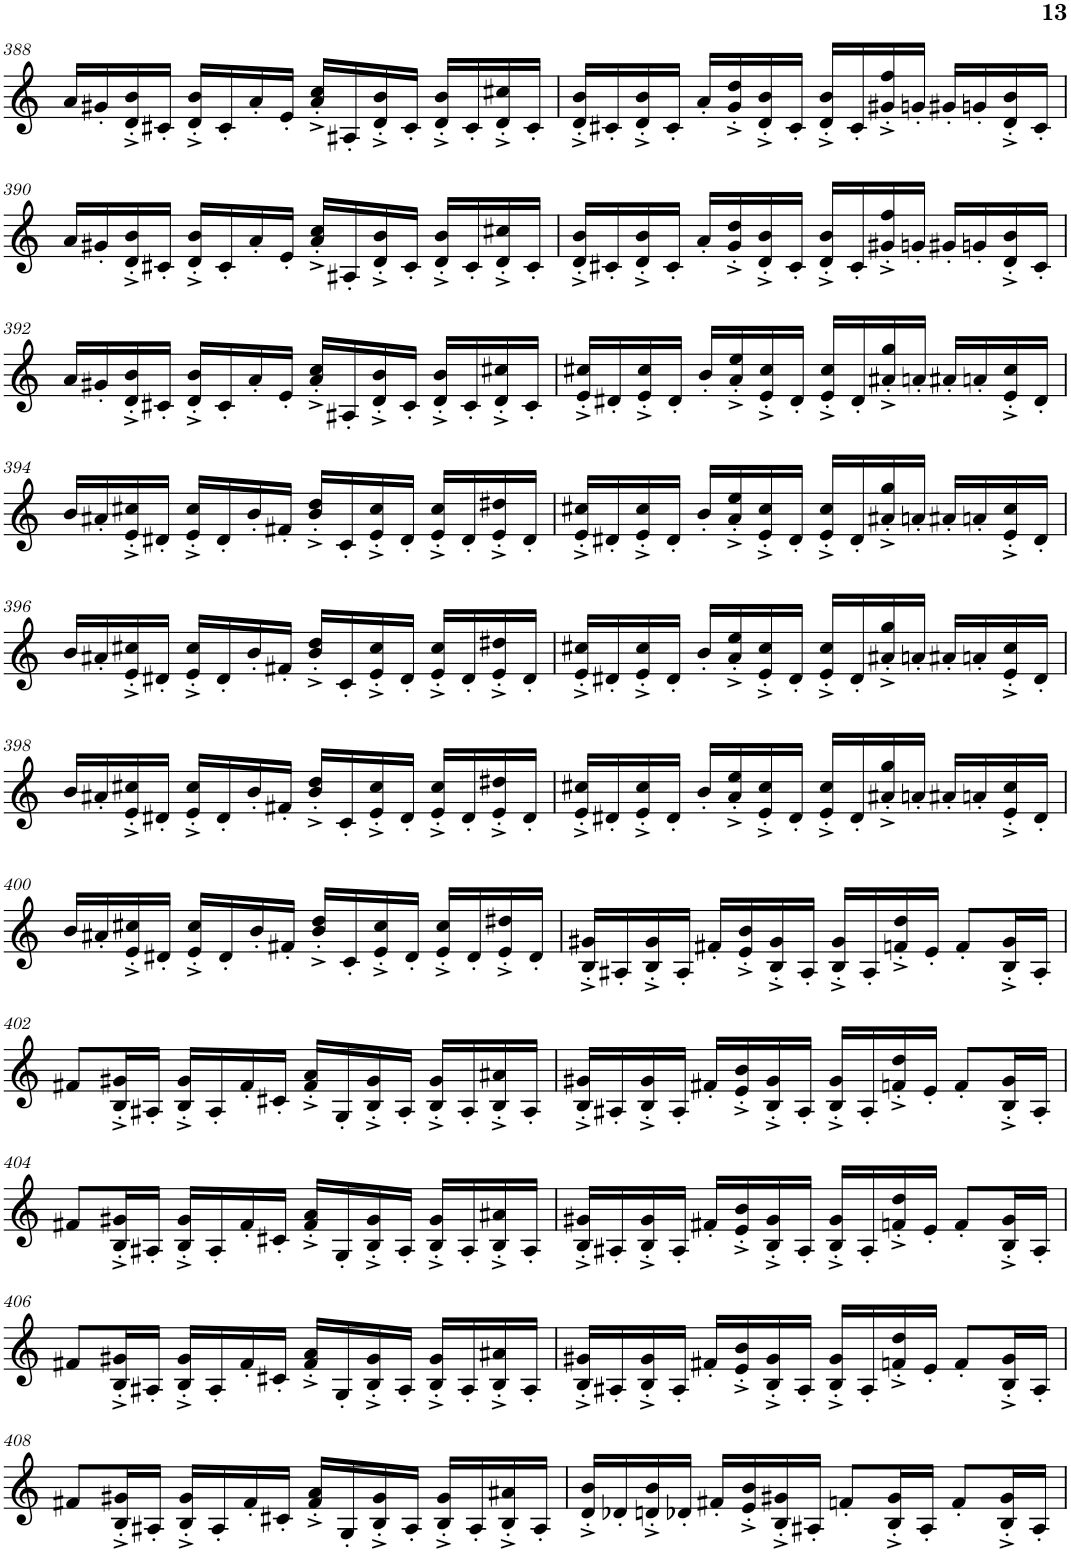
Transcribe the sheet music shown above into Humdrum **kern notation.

**kern
*part1
*staff1
*I"Violino
*I'Vno.
!!LO:PB:g=z
*clefG2
*k[]
*M4/4
=388
16a/LL
16g#X'/
16d/'^ 16b/'^
16c#X'/JJ
16d/'^ 16b/'^LL
16c#'/
16a'/
16e'/JJ
16a/'^ 16cc/'^LL
16A#X'/
16d/'^ 16b/'^
16c#'/JJ
16d/'^ 16b/'^LL
16c#'/
16d/'^ 16cc#X/'^
16c#'/JJ
=389
16d/'^ 16b/'^LL
16c#X'/
16d/'^ 16b/'^
16c#'/JJ
16a'/LL
16g/'^ 16dd/'^
16d/'^ 16b/'^
16c#'/JJ
16d/'^ 16b/'^LL
16c#'/
16g#X/'^ 16ff/'^
16gn'/JJ
16g#X'/LL
16gn'/
16d/'^ 16b/'^
16c#'/JJ
!!LO:LB:g=z
=390
16a/LL
16g#X'/
16d/'^ 16b/'^
16c#X'/JJ
16d/'^ 16b/'^LL
16c#'/
16a'/
16e'/JJ
16a/'^ 16cc/'^LL
16A#X'/
16d/'^ 16b/'^
16c#'/JJ
16d/'^ 16b/'^LL
16c#'/
16d/'^ 16cc#X/'^
16c#'/JJ
=391
16d/'^ 16b/'^LL
16c#X'/
16d/'^ 16b/'^
16c#'/JJ
16a'/LL
16g/'^ 16dd/'^
16d/'^ 16b/'^
16c#'/JJ
16d/'^ 16b/'^LL
16c#'/
16g#X/'^ 16ff/'^
16gn'/JJ
16g#X'/LL
16gn'/
16d/'^ 16b/'^
16c#'/JJ
!!LO:LB:g=z
=392
16a/LL
16g#X'/
16d/'^ 16b/'^
16c#X'/JJ
16d/'^ 16b/'^LL
16c#'/
16a'/
16e'/JJ
16a/'^ 16cc/'^LL
16A#X'/
16d/'^ 16b/'^
16c#'/JJ
16d/'^ 16b/'^LL
16c#'/
16d/'^ 16cc#X/'^
16c#'/JJ
=393
16e/'^ 16cc#X/'^LL
16d#X'/
16e/'^ 16cc#/'^
16d#'/JJ
16b'/LL
16a/'^ 16ee/'^
16e/'^ 16cc#/'^
16d#'/JJ
16e/'^ 16cc#/'^LL
16d#'/
16a#X/'^ 16gg/'^
16an'/JJ
16a#X'/LL
16an'/
16e/'^ 16cc#/'^
16d#'/JJ
!!LO:LB:g=z
=394
16b/LL
16a#X'/
16e/'^ 16cc#X/'^
16d#X'/JJ
16e/'^ 16cc#/'^LL
16d#'/
16b'/
16f#X'/JJ
16b/'^ 16dd/'^LL
16c'/
16e/'^ 16cc#/'^
16d#'/JJ
16e/'^ 16cc#/'^LL
16d#'/
16e/'^ 16dd#X/'^
16d#'/JJ
=395
16e/'^ 16cc#X/'^LL
16d#X'/
16e/'^ 16cc#/'^
16d#'/JJ
16b'/LL
16a/'^ 16ee/'^
16e/'^ 16cc#/'^
16d#'/JJ
16e/'^ 16cc#/'^LL
16d#'/
16a#X/'^ 16gg/'^
16an'/JJ
16a#X'/LL
16an'/
16e/'^ 16cc#/'^
16d#'/JJ
!!LO:LB:g=z
=396
16b/LL
16a#X'/
16e/'^ 16cc#X/'^
16d#X'/JJ
16e/'^ 16cc#/'^LL
16d#'/
16b'/
16f#X'/JJ
16b/'^ 16dd/'^LL
16c'/
16e/'^ 16cc#/'^
16d#'/JJ
16e/'^ 16cc#/'^LL
16d#'/
16e/'^ 16dd#X/'^
16d#'/JJ
=397
16e/'^ 16cc#X/'^LL
16d#X'/
16e/'^ 16cc#/'^
16d#'/JJ
16b'/LL
16a/'^ 16ee/'^
16e/'^ 16cc#/'^
16d#'/JJ
16e/'^ 16cc#/'^LL
16d#'/
16a#X/'^ 16gg/'^
16an'/JJ
16a#X'/LL
16an'/
16e/'^ 16cc#/'^
16d#'/JJ
!!LO:LB:g=z
=398
16b/LL
16a#X'/
16e/'^ 16cc#X/'^
16d#X'/JJ
16e/'^ 16cc#/'^LL
16d#'/
16b'/
16f#X'/JJ
16b/'^ 16dd/'^LL
16c'/
16e/'^ 16cc#/'^
16d#'/JJ
16e/'^ 16cc#/'^LL
16d#'/
16e/'^ 16dd#X/'^
16d#'/JJ
=399
16e/'^ 16cc#X/'^LL
16d#X'/
16e/'^ 16cc#/'^
16d#'/JJ
16b'/LL
16a/'^ 16ee/'^
16e/'^ 16cc#/'^
16d#'/JJ
16e/'^ 16cc#/'^LL
16d#'/
16a#X/'^ 16gg/'^
16an'/JJ
16a#X'/LL
16an'/
16e/'^ 16cc#/'^
16d#'/JJ
!!LO:LB:g=z
=400
16b/LL
16a#X'/
16e/'^ 16cc#X/'^
16d#X'/JJ
16e/'^ 16cc#/'^LL
16d#'/
16b'/
16f#X'/JJ
16b/'^ 16dd/'^LL
16c'/
16e/'^ 16cc#/'^
16d#'/JJ
16e/'^ 16cc#/'^LL
16d#'/
16e/'^ 16dd#X/'^
16d#'/JJ
=401
16B/'^ 16g#X/'^LL
16A#X'/
16B/'^ 16g#/'^
16A#'/JJ
16f#X'/LL
16e/'^ 16b/'^
16B/'^ 16g#/'^
16A#'/JJ
16B/'^ 16g#/'^LL
16A#'/
16fn/'^ 16dd/'^
16e'/JJ
8f'/L
16B/'^ 16g#/'^L
16A#'/JJ
!!LO:LB:g=z
=402
8f#X/L
16B/'^ 16g#X/'^L
16A#X'/JJ
16B/'^ 16g#/'^LL
16A#'/
16f#'/
16c#X'/JJ
16f#/'^ 16a/'^LL
16G'/
16B/'^ 16g#/'^
16A#'/JJ
16B/'^ 16g#/'^LL
16A#'/
16B/'^ 16a#X/'^
16A#'/JJ
=403
16B/'^ 16g#X/'^LL
16A#X'/
16B/'^ 16g#/'^
16A#'/JJ
16f#X'/LL
16e/'^ 16b/'^
16B/'^ 16g#/'^
16A#'/JJ
16B/'^ 16g#/'^LL
16A#'/
16fn/'^ 16dd/'^
16e'/JJ
8f'/L
16B/'^ 16g#/'^L
16A#'/JJ
!!LO:LB:g=z
=404
8f#X/L
16B/'^ 16g#X/'^L
16A#X'/JJ
16B/'^ 16g#/'^LL
16A#'/
16f#'/
16c#X'/JJ
16f#/'^ 16a/'^LL
16G'/
16B/'^ 16g#/'^
16A#'/JJ
16B/'^ 16g#/'^LL
16A#'/
16B/'^ 16a#X/'^
16A#'/JJ
=405
16B/'^ 16g#X/'^LL
16A#X'/
16B/'^ 16g#/'^
16A#'/JJ
16f#X'/LL
16e/'^ 16b/'^
16B/'^ 16g#/'^
16A#'/JJ
16B/'^ 16g#/'^LL
16A#'/
16fn/'^ 16dd/'^
16e'/JJ
8f'/L
16B/'^ 16g#/'^L
16A#'/JJ
!!LO:LB:g=z
=406
8f#X/L
16B/'^ 16g#X/'^L
16A#X'/JJ
16B/'^ 16g#/'^LL
16A#'/
16f#'/
16c#X'/JJ
16f#/'^ 16a/'^LL
16G'/
16B/'^ 16g#/'^
16A#'/JJ
16B/'^ 16g#/'^LL
16A#'/
16B/'^ 16a#X/'^
16A#'/JJ
=407
16B/'^ 16g#X/'^LL
16A#X'/
16B/'^ 16g#/'^
16A#'/JJ
16f#X'/LL
16e/'^ 16b/'^
16B/'^ 16g#/'^
16A#'/JJ
16B/'^ 16g#/'^LL
16A#'/
16fn/'^ 16dd/'^
16e'/JJ
8f'/L
16B/'^ 16g#/'^L
16A#'/JJ
!!LO:LB:g=z
=408
8f#X/L
16B/'^ 16g#X/'^L
16A#X'/JJ
16B/'^ 16g#/'^LL
16A#'/
16f#'/
16c#X'/JJ
16f#/'^ 16a/'^LL
16G'/
16B/'^ 16g#/'^
16A#'/JJ
16B/'^ 16g#/'^LL
16A#'/
16B/'^ 16a#X/'^
16A#'/JJ
=409
16d/'^ 16b/'^LL
16d-X'/
16dn/'^ 16b/'^
16d-X'/JJ
16f#X'/LL
16e/'^ 16b/'^
16B/'^ 16g#X/'^
16A#X'/JJ
8fn'/L
16B/'^ 16g#/'^L
16A#'/JJ
8f'/L
16B/'^ 16g#/'^L
16A#'/JJ
=
*-
